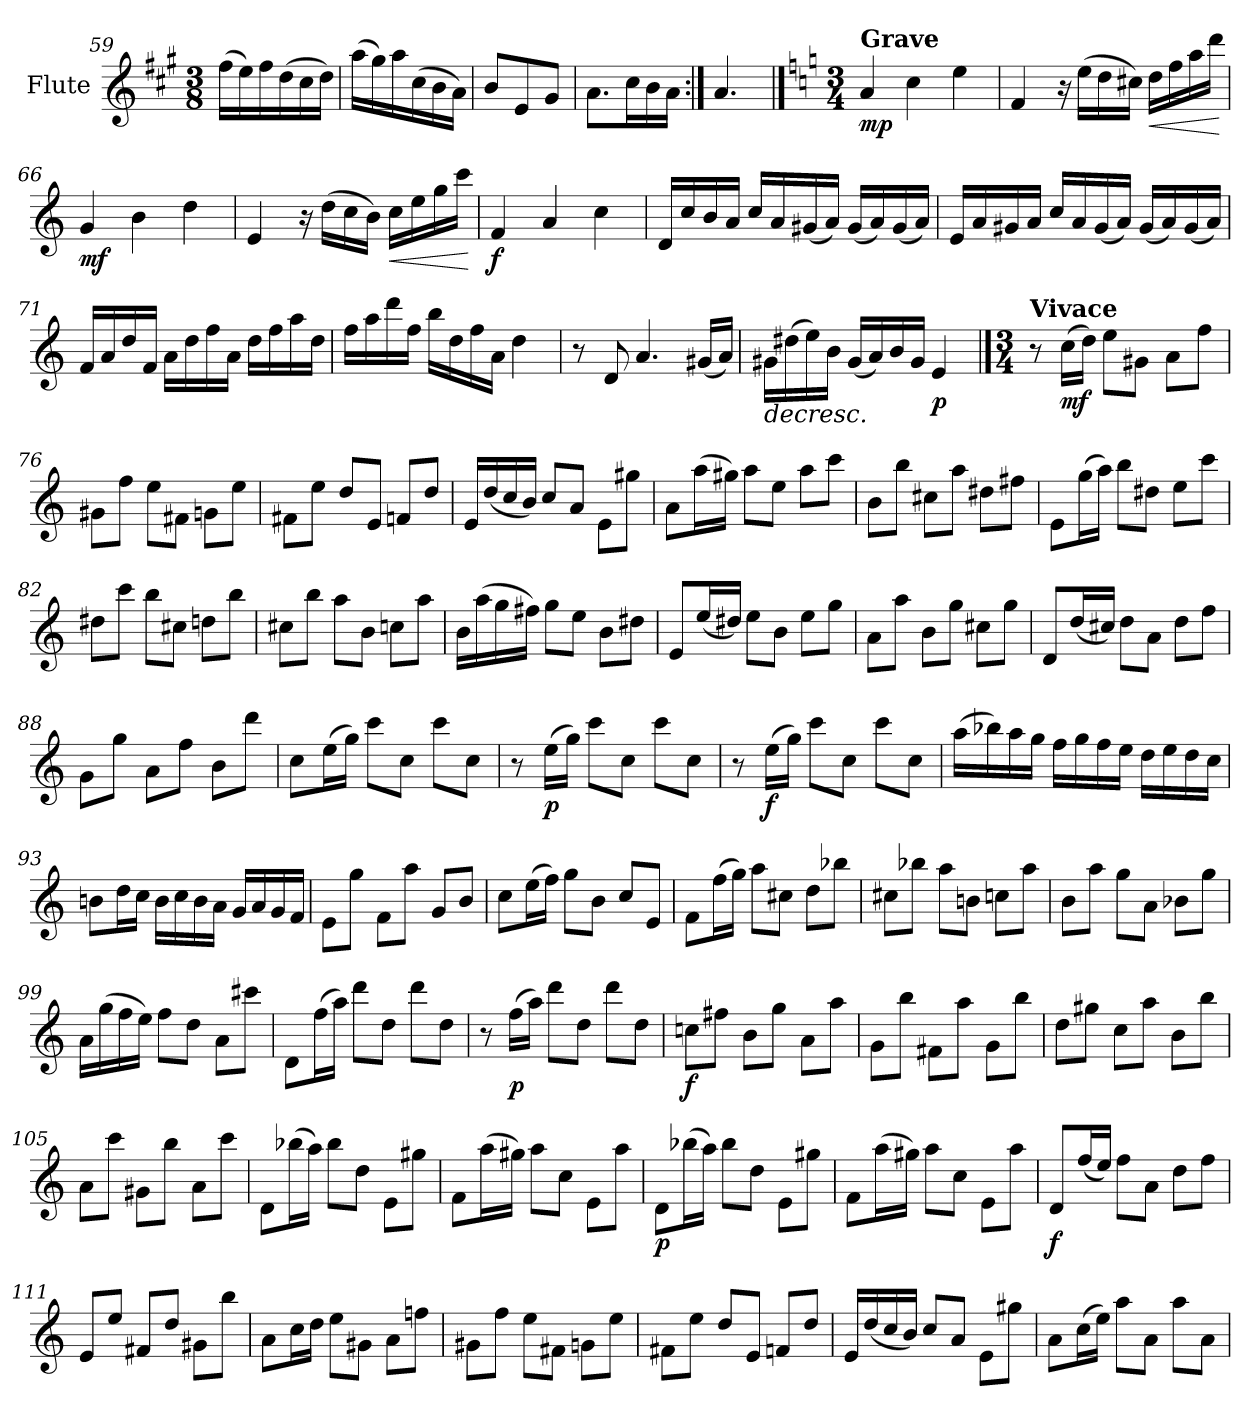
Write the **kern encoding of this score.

**kern	**dynam
*part1	*part1
*staff1	*staff1
*I"Flute	*
*I'Fl.	*
*clefG2	*
*k[f#c#g#]	*
*M3/8	*
=59	=59
(>16ff#\LL	.
16ee\)	.
16ff#\	.
(>16dd\	.
16cc#\	.
16dd\JJ)	.
=60	=60
(>16aa\LL	.
16gg#\)	.
16aa\	.
(>16cc#\	.
16b\	.
16a\JJ)	.
=61	=61
8b/L	.
8e/	.
8g#/J	.
=62	=62
8.a\L	.
16cc#\L	.
16b\	.
16a\JJ	.
=63:|!	=63:|!
4.a/	.
!!LO:PB:g=z
==64	==64
!!LO:REH:place=s1:a:B:fs=12:t=Fantasia 2&colon; Grave, Vivace, Adagio, Allegro
*k[]	*
*M3/4	*
*MM45	*
!LO:TX:a:B:t=Grave	!
!	!LO:DY:b
4a/	mp
4cc\	.
4ee\	.
=65	=65
4f/	.
16r	.
(>16ee\LL	.
16dd\	.
16cc#X\JJ)	.
!	!LO:HP:b
16dd\LL	<
16ff\	.
16aa\	.
16ddd\JJ	.
.	[
=66	=66
!	!LO:DY:b
4g/	mf
4b\	.
4dd\	.
=67	=67
4e/	.
16r	.
(>16dd\LL	.
16cc\	.
16b\JJ)	.
!	!LO:HP:b
16cc\LL	<
16ee\	.
16gg\	.
16ccc\JJ	.
.	[
=68	=68
!	!LO:DY:b
4f/	f
4a/	.
4cc\	.
=69	=69
16d/LL	.
16cc/	.
16b/	.
16a/JJ	.
16cc/LL	.
16a/	.
(<16g#X/	.
16a/JJ)	.
(<16g#/LL	.
16a/)	.
(<16g#/	.
16a/JJ)	.
!!LO:LB:g=z
=70	=70
16e/LL	.
16a/	.
16g#X/	.
16a/JJ	.
16cc/LL	.
16a/	.
(<16g#/	.
16a/JJ)	.
(<16g#/LL	.
16a/)	.
(<16g#/	.
16a/JJ)	.
=71	=71
16f/LL	.
16a/	.
16dd/	.
16f/JJ	.
16a\LL	.
16dd\	.
16ff\	.
16a\JJ	.
16dd\LL	.
16ff\	.
16aa\	.
16dd\JJ	.
=72	=72
16ff\LL	.
16aa\	.
16ddd\	.
16ff\JJ	.
16bb\LL	.
16dd\	.
16ff\	.
16a\JJ	.
4dd\	.
=73	=73
8r	.
8d/	.
4.a/	.
(<16g#X/LL	.
16a/JJ)	.
=74	=74
!	!LO:HP:b
16g#X\LL	>
(>16dd#X\	.
16ee\)	.
16b\JJ	.
(<16g#/LL	.
16a/)	.
16b/	.
16g#/JJ	.
!	!LO:DY:b
4e/	p
.	]
!!LO:LB:g=z
==75	==75
*M3/4	*
!LO:TX:a:B:t=Vivace	!
8r	.
!	!LO:DY:b
(>16cc\LL	mf
16dd\JJ)	.
8ee\L	.
8g#X\J	.
8a\L	.
8ff\J	.
=76	=76
8g#X\L	.
8ff\J	.
8ee\L	.
8f#X\J	.
8gn\L	.
8ee\J	.
=77	=77
8f#X\L	.
8ee\J	.
8dd/L	.
8e/J	.
8fn/L	.
8dd/J	.
=78	=78
16e/LL	.
(<16dd/	.
16cc/	.
16b/JJ)	.
8cc/L	.
8a/J	.
8e\L	.
8gg#X\J	.
=79	=79
8a\L	.
(>16aa\L	.
16gg#X\JJ)	.
8aa\L	.
8ee\J	.
8aa\L	.
8ccc\J	.
!!LO:LB:g=z
=80	=80
8b\L	.
8bb\J	.
8cc#X\L	.
8aa\J	.
8dd#X\L	.
8ff#X\J	.
=81	=81
8e\L	.
(>16gg\L	.
16aa\JJ)	.
8bb\L	.
8dd#X\J	.
8ee\L	.
8ccc\J	.
=82	=82
8dd#X\L	.
8ccc\J	.
8bb\L	.
8cc#X\J	.
8ddn\L	.
8bb\J	.
=83	=83
8cc#X\L	.
8bb\J	.
8aa\L	.
8b\J	.
8ccn\L	.
8aa\J	.
=84	=84
16b\LL	.
(>16aa\	.
16gg\	.
16ff#X\JJ)	.
8gg\L	.
8ee\J	.
8b\L	.
8dd#X\J	.
!!LO:LB:g=z
=85	=85
8e/L	.
(<16ee/L	.
16dd#X/JJ)	.
8ee\L	.
8b\J	.
8ee\L	.
8gg\J	.
=86	=86
8a\L	.
8aa\J	.
8b\L	.
8gg\J	.
8cc#X\L	.
8gg\J	.
=87	=87
8d/L	.
(<16dd/L	.
16cc#X/JJ)	.
8dd\L	.
8a\J	.
8dd\L	.
8ff\J	.
=88	=88
8g\L	.
8gg\J	.
8a\L	.
8ff\J	.
8b\L	.
8ddd\J	.
=89	=89
8cc\L	.
(>16ee\L	.
16gg\JJ)	.
8ccc\L	.
8cc\J	.
8ccc\L	.
8cc\J	.
!!LO:LB:g=z
=90	=90
8r	.
!	!LO:DY:b
(>16ee\LL	p
16gg\JJ)	.
8ccc\L	.
8cc\J	.
8ccc\L	.
8cc\J	.
=91	=91
8r	.
!	!LO:DY:b
(>16ee\LL	f
16gg\JJ)	.
8ccc\L	.
8cc\J	.
8ccc\L	.
8cc\J	.
=92	=92
(>16aa\LL	.
16bb-X\)	.
16aa\	.
16gg\JJ	.
16ff\LL	.
16gg\	.
16ff\	.
16ee\JJ	.
16dd\LL	.
16ee\	.
16dd\	.
16cc\JJ	.
=93	=93
8bn\L	.
16dd\L	.
16cc\JJ	.
16b\LL	.
16cc\	.
16b\	.
16a\JJ	.
16g/LL	.
16a/	.
16g/	.
16f/JJ	.
!!LO:LB:g=z
=94	=94
8e\L	.
8gg\J	.
8f\L	.
8aa\J	.
8g/L	.
8b/J	.
=95	=95
8cc\L	.
(>16ee\L	.
16ff\JJ)	.
8gg\L	.
8b\J	.
8cc/L	.
8e/J	.
=96	=96
8f\L	.
(>16ff\L	.
16gg\JJ)	.
8aa\L	.
8cc#X\J	.
8dd\L	.
8bb-X\J	.
=97	=97
8cc#X\L	.
8bb-X\J	.
8aa\L	.
8bn\J	.
8ccn\L	.
8aa\J	.
=98	=98
8b\L	.
8aa\J	.
8gg\L	.
8a\J	.
8b-X\L	.
8gg\J	.
!!LO:LB:g=z
=99	=99
16a\LL	.
(>16gg\	.
16ff\	.
16ee\JJ)	.
8ff\L	.
8dd\J	.
8a\L	.
8ccc#X\J	.
=100	=100
8d\L	.
(>16ff\L	.
16aa\JJ)	.
8ddd\L	.
8dd\J	.
8ddd\L	.
8dd\J	.
=101	=101
8r	.
!	!LO:DY:b
(>16ff\LL	p
16aa\JJ)	.
8ddd\L	.
8dd\J	.
8ddd\L	.
8dd\J	.
=102	=102
!	!LO:DY:b
8ccn\L	f
8ff#X\J	.
8b\L	.
8gg\J	.
8a\L	.
8aa\J	.
=103	=103
8g\L	.
8bb\J	.
8f#X\L	.
8aa\J	.
8g\L	.
8bb\J	.
!!LO:LB:g=z
=104	=104
8dd\L	.
8gg#X\J	.
8cc\L	.
8aa\J	.
8b\L	.
8bb\J	.
=105	=105
8a\L	.
8ccc\J	.
8g#X\L	.
8bb\J	.
8a\L	.
8ccc\J	.
=106	=106
8d\L	.
(>16bb-X\L	.
16aa\JJ)	.
8bb-\L	.
8dd\J	.
8e\L	.
8gg#X\J	.
=107	=107
8f\L	.
(>16aa\L	.
16gg#X\JJ)	.
8aa\L	.
8cc\J	.
8e\L	.
8aa\J	.
=108	=108
!	!LO:DY:b
8d\L	p
(>16bb-X\L	.
16aa\JJ)	.
8bb-\L	.
8dd\J	.
8e\L	.
8gg#X\J	.
!!LO:LB:g=z
=109	=109
8f\L	.
(>16aa\L	.
16gg#X\JJ)	.
8aa\L	.
8cc\J	.
8e\L	.
8aa\J	.
=110	=110
!	!LO:DY:b
8d/L	f
(<16ff/L	.
16ee/JJ)	.
8ff\L	.
8a\J	.
8dd\L	.
8ff\J	.
=111	=111
8e/L	.
8ee/J	.
8f#X/L	.
8dd/J	.
8g#X\L	.
8bb\J	.
=112	=112
8a\L	.
16cc\L	.
16dd\JJ	.
8ee\L	.
8g#X\J	.
8a\L	.
8ffn\J	.
=113	=113
8g#X\L	.
8ff\J	.
8ee\L	.
8f#X\J	.
8gn\L	.
8ee\J	.
!!LO:PB:g=z
=114	=114
8f#X\L	.
8ee\J	.
8dd/L	.
8e/J	.
8fn/L	.
8dd/J	.
=115	=115
16e/LL	.
(<16dd/	.
16cc/	.
16b/JJ)	.
8cc/L	.
8a/J	.
8e\L	.
8gg#X\J	.
=116	=116
8a\L	.
(>16cc\L	.
16ee\JJ)	.
8aa\L	.
8a\J	.
8aa\L	.
8a\J	.
=	=
*-	*-
